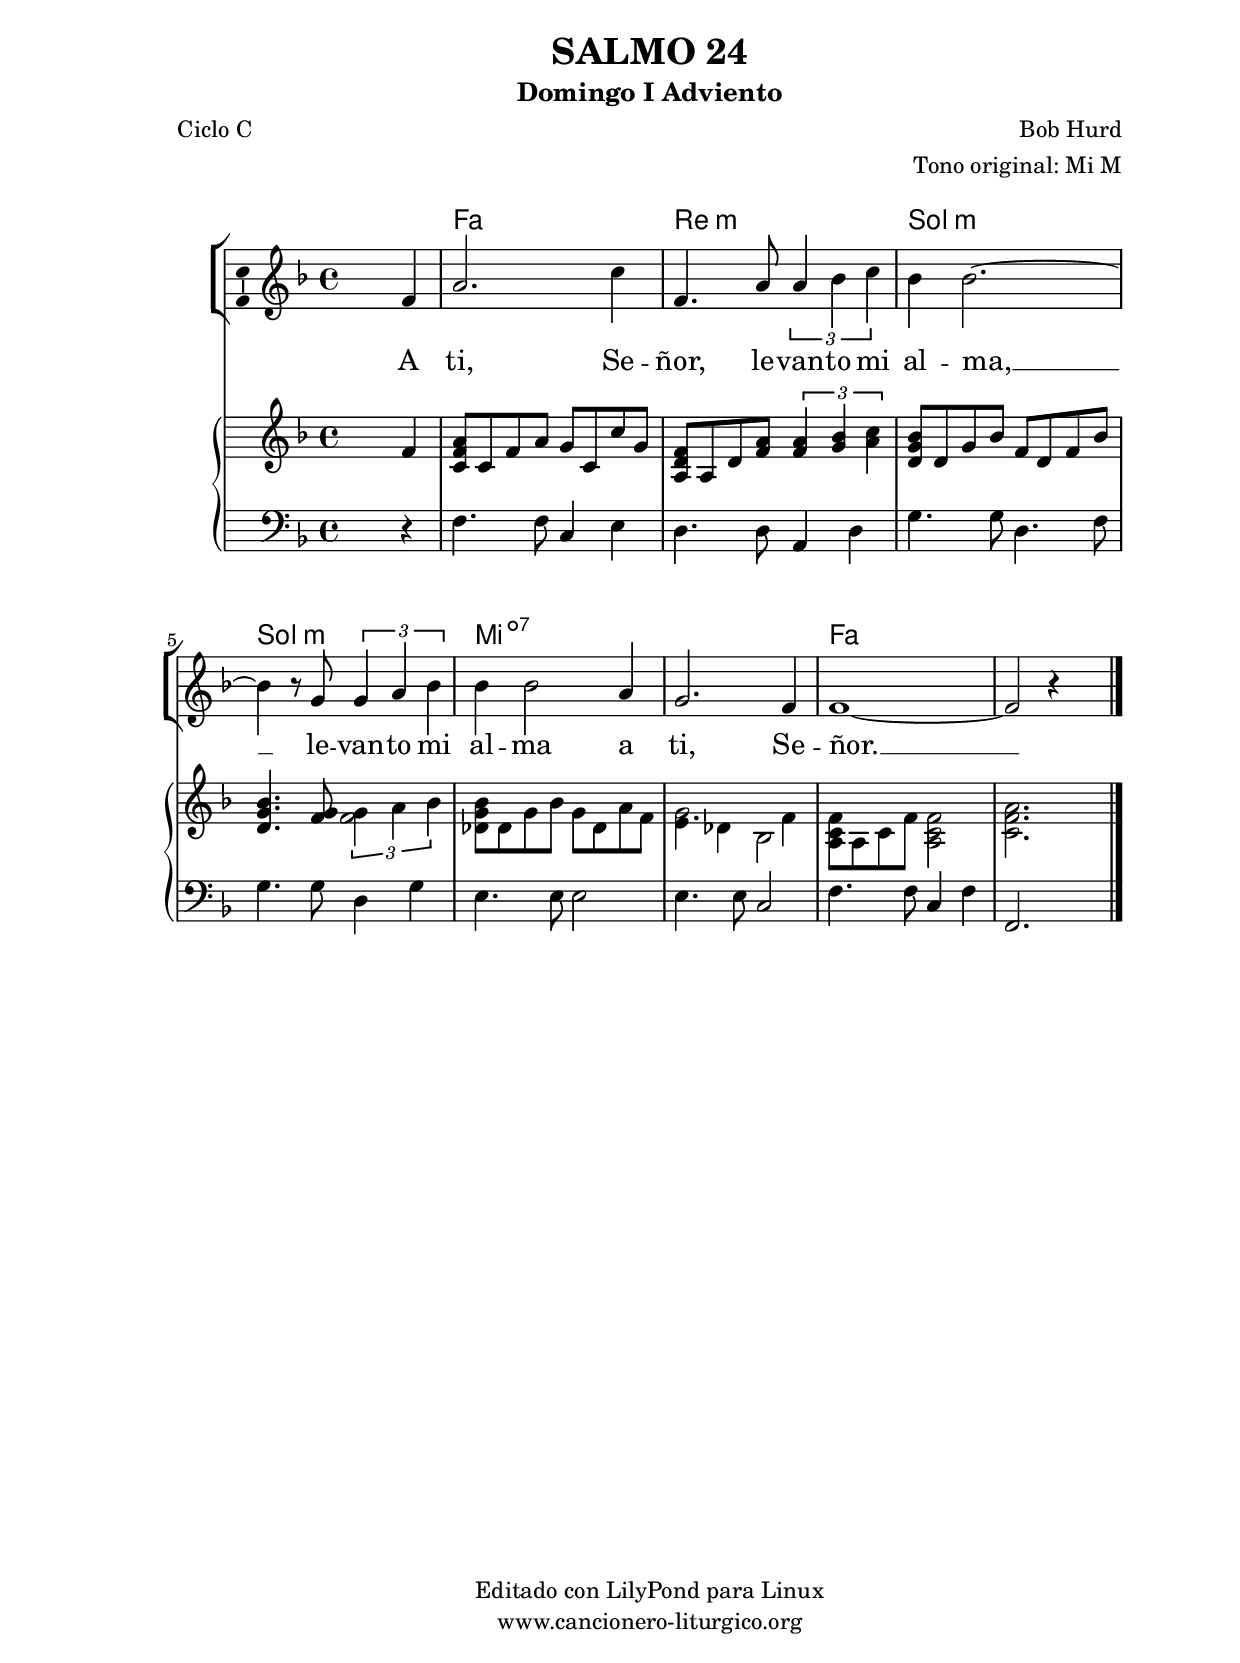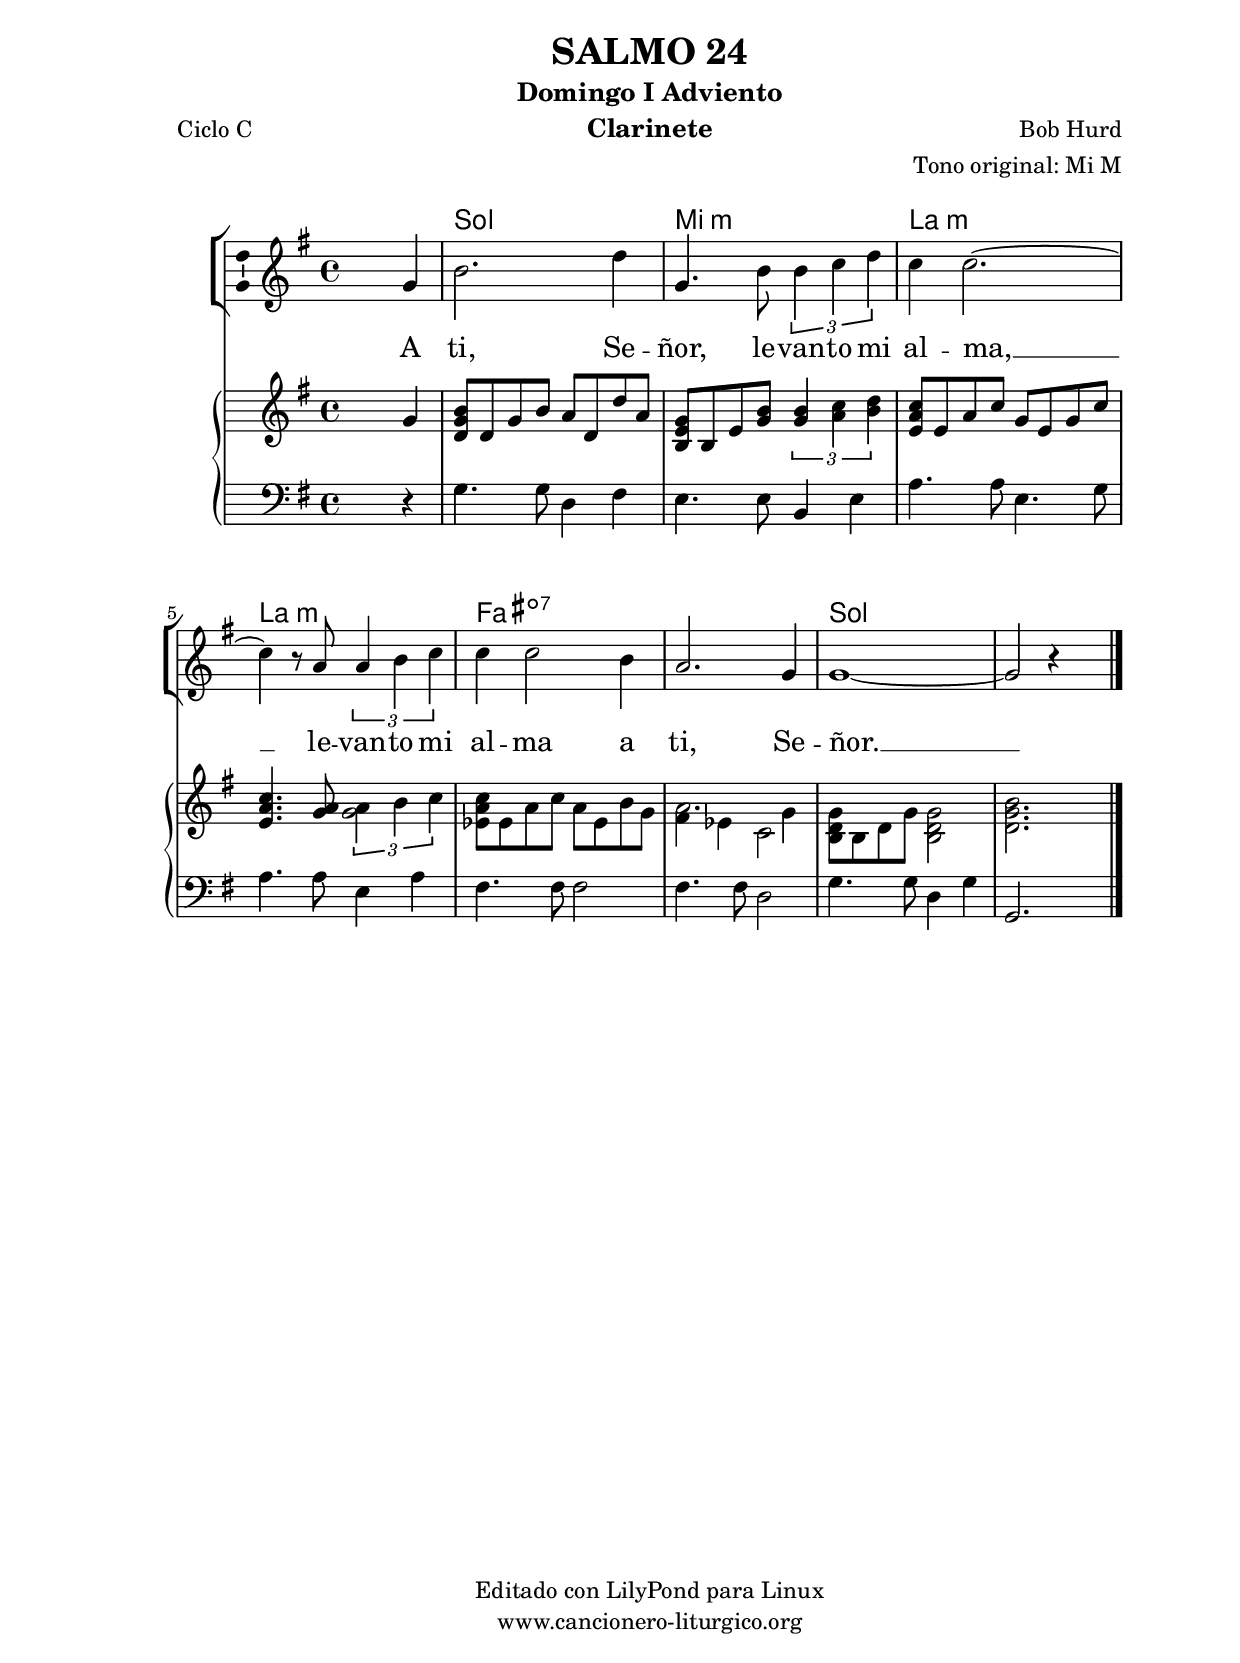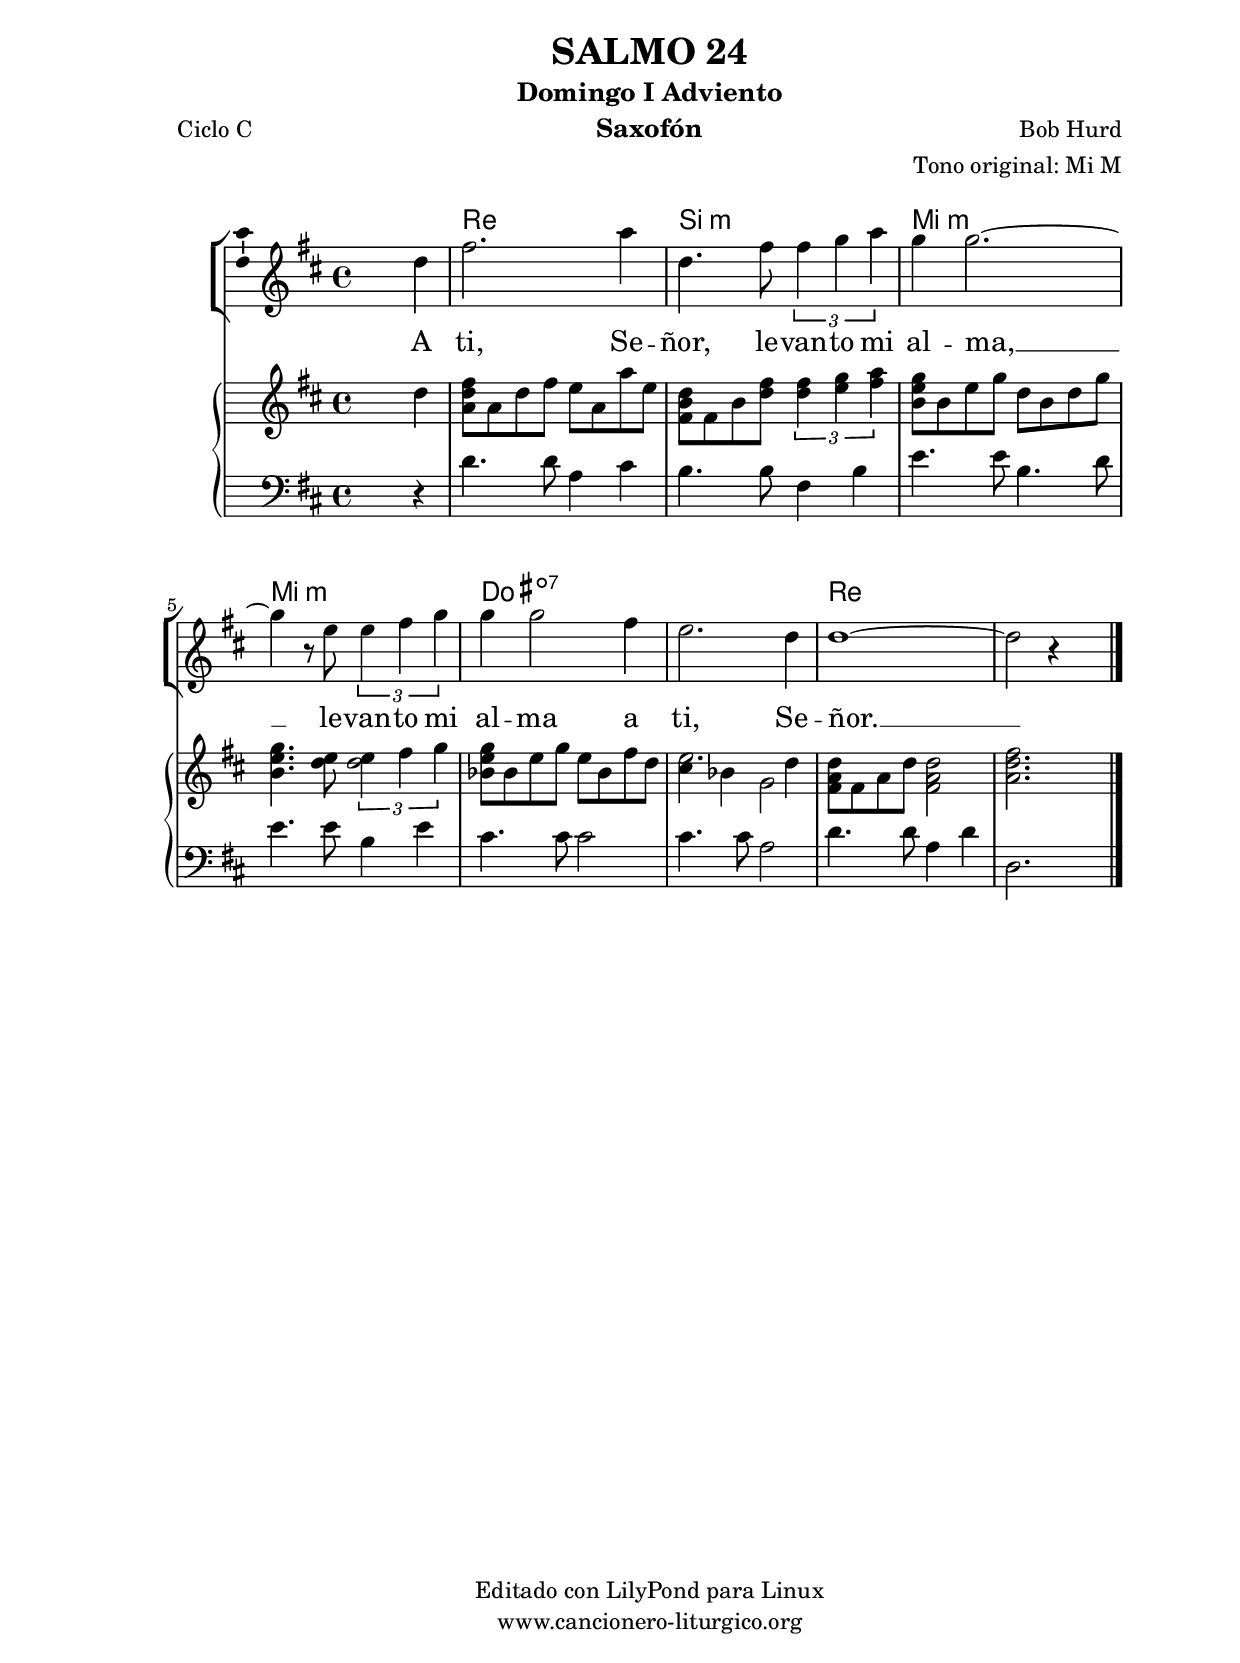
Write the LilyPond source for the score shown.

%
%para convertir .midi en .wav:
%timidity filename.midi -Ow -o finename.wav
%
%
%Para convertir de .wav a .mp3:
%lame -h -m j filename.wav
%
%
%para escuchar el midi:
%timidity nombrefichero.midi
%


%versión de lilypond para la que se ha escrito esta partitura:
\version "2.16.0"

	%Tamaño papel
	#(set-default-paper-size "a4")
	%Tamaño partitura
	#(set-global-staff-size 20)
	%No responde al pulsar sobre una nota
	#(ly:set-option 'point-and-click #f)

%parámetros del encabezamiento:
\header {
	title = "SALMO 24"
	subtitle = "Domingo I Adviento"
	composer = "Bob Hurd"
	poet = "Ciclo C"
	meter = ""
	arranger = "Tono original: Mi M"
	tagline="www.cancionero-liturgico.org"
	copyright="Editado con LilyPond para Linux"
	}

%parámetros asociados al papel:
\paper  {
	oddHeaderMarkup = \markup {\fill-line { \on-the-fly #not-first-page \fromproperty #'header:title \on-the-fly #not-first-page \fromproperty #'header:composer }}
	evenHeaderMarkup = \markup {\fill-line { \fromproperty #'header:composer \fromproperty #'header:title }}
	#(set-paper-size "a4")
	print-page-number = ##f
	first-page-number = 1
	print-first-page-number = ##f
%	head-separation = 3.0 \cm
	top-margin = 2.0 \cm
	bottom-margin = 0.5\cm
%%%	bottom-margin = -1.0\cm
	left-margin = 3.0 \cm
	line-width = 16.0 \cm 
	indent = 8\mm
	interscoreline = 2.\mm
	between-system-space = 15\mm
%	para que las partituras no llenen la hoja:
	ragged-bottom = ##t
%	idem para la última hoja:
	ragged-last-bottom = ##f
%	para que las partituras llenen el ancho del papel:
	ragged-last = ##f
	after-title-space = 2.5 \cm
%page-count=1
%system-count=8

	%Flexible Vertical Spacing
%	markup-markup-spacing =
%	#'((basic-distance . 15) (minimum-distance . 15) (padding . 3))
	markup-system-spacing =
	#'((basic-distance . 15) (minimum-distance . 15) (padding . 3))
	system-system-spacing =
	#'((basic-distance . 15) (minimum-distance . 15) (padding . 3))
	score-system-spacing =
	#'((basic-distance . 15) (minimum-distance . 15) (padding . 5))
%	top-system-spacing = % header
%	#'((basic-distance . 8) (minimum-distance . 0) (padding . 3))
%	top-markup-spacing =
%	#'((basic-distance . 20) (minimum-distance . 20) (padding . 3))
	last-bottom-spacing = % footer
	#'((basic-distance . 5) (minimum-distance . 5) (padding . 3))
%	score-markup-spacing =
%	#'((basic-distance . 16) (minimum-distance . 13) (padding . 3))

	}


%parámetros que afectan a toda la partitura:
global =  {
	%clave de sol (G):
	\clef G
	%armadura:
	\transpose e f
	\key e \major
	\tempo 4=108
	\set Score.tempoHideNote = ##t
	}


acordes = {
	\italianChords
	\chordmode {
	\transpose e f
{
s1 e1 cis:m fis:m fis:m dis:dim7 dis:dim7 e e
	}
	}
}


melodia = 
	\transpose e f
{
	\relative c'{
	\time 4/4

s2 s4 e4
gis2. b4
e,4. gis8 \times 2/3 {gis4 a b}
a4 a2.~
a4 r8 fis8 \times 2/3 {fis4 gis a}
a4 a2 gis4
fis2. e4
e1~
e2 r4 s4

	\bar "|."
	}
	}


melodiatres = 
	\transpose e f
{
	\relative c'{
	\time 4/4

s2 s4 e4
<b e gis>8 b e gis fis b, b' fis
<gis, cis e>8 gis cis <e gis> \times 2/3 {<e gis>4 <fis a> <gis b>}
<cis, fis a>8 cis fis a e cis e a
<cis, fis a>4. <e fis>8 <<{\voiceOne \times 2/3 {fis4 gis a}}{\voiceTwo e2}>>
<c fis a>8 c fis a fis c gis' e
<<{\voiceOne fis2. e4}{\voiceTwo dis4 c a2}>>
<gis b e>8 gis b e <gis, b e>2
<b e gis>2. s4

	\bar "|."
	}
	}

melodiacuatro = 
	\transpose e f
{
	\relative c{

%clave de fa (F):
\clef F

	\time 4/4

s2 s4 r4
e4. e8 b4 dis
cis4. cis8 gis4 cis
fis4. fis8 cis4. e8
fis4. fis8 cis4 fis
dis4. dis8 dis2
dis4. dis8 b2
e4. e8 b4 e
e,2. s4

	\bar "|."
	}
	}


texto = \lyricmode {
A ti, Se -- ñor, le -- van -- to mi al -- ma, __ le -- van -- to mi al -- ma a ti, Se -- ñor. __
	}


acordesStaff = \context ChordNames = acordesStaff <<
	\set chordChanges = ##t
	\acordes
	>>


vozStaff = \context Voice = vozStaff
\with {\consists "Ambitus_engraver"}
<<
%	\set Staff.instrumentName = ""
%	\set Staff.shortInstrumentName = ""
%	\set Staff.midiInstrument = #"clarinet"
%	\set Staff.midiInstrument = #"cello"
%	\set Staff.midiInstrument = #"flute"
	\set Staff.midiInstrument = #"electric guitar (jazz)"
%	\set Staff.midiInstrument = #"english horn"
%	\set Staff.midiInstrument = #"violin"
%	\set Staff.midiInstrument = #"glockenspiel"
	\set Staff.midiMinimumVolume = #0.7
	\set Staff.midiMaximumVolume = #0.9
	\global
	\melodia
	>>

voztresStaff = \context Voice = voztresStaff
<<
	\override Staff.StaffSymbol #'staff-space = #(magstep -0.35)
	\set Staff.midiInstrument = #"violin"
	\set Staff.midiMinimumVolume = #0.7
	\set Staff.midiMaximumVolume = #0.9
	\global
	\relative c' \melodiatres
	>>

vozcuatroStaff = \context Voice = vozcuatroStaff
<<
	\override Staff.StaffSymbol #'staff-space = #(magstep -0.35)
	\set Staff.midiInstrument = #"violin"
	\set Staff.midiMinimumVolume = #0.7
	\set Staff.midiMaximumVolume = #0.9
	\global
	\relative c' \melodiacuatro
	>>


textoStaff = \context Lyrics = textoStaff <<
	\lyricsto vozStaff \texto
	>>

\book {
	\score {
<<
		\context ChoirStaff {
			\override StaffGroup.SystemStartBracket #'collapse-height = #1
			\override Score.SystemStartBar #'collapse-height = #1
			<<
			\acordesStaff
			\vozStaff
			\textoStaff
			>>
			}
		\context PianoStaff {
			<<
			\voztresStaff
			\vozcuatroStaff
			>>
			}
>>
		\layout {
	    		\context {
				\Lyrics
				\override LyricText #'font-size = #2
				}
	   		 \context {
				\Score
				%fontSize = #3
				\override StaffSymbol #'staff-space = #(magstep +3)
				%\override Beam #'thickness = #0.55
				%\override SpacingSpanner #'spacing-increment = #1.0
				%\override Slur #'height-limit = #1.5
				}
			}
		}
	\score {
		\unfoldRepeats
		\context ChoirStaff {
			<<
			\acordesStaff
			\vozStaff
			\voztresStaff
			\vozcuatroStaff
			>>
			}
		\midi {
	  		\context {
	  			\Score
				tempoWholesPerMinute = #(ly:make-moment 70 4)
				}
			}
		}
	}

%Partitura para clarinete
#(define output-suffix "C")
\book {
	\header{
		instrument = "Clarinete"
		}
	\score {
\transpose c d
<<
		\context ChoirStaff {
			\override StaffGroup.SystemStartBracket #'collapse-height = #1
			\override Score.SystemStartBar #'collapse-height = #1
			<<
			\acordesStaff
			\vozStaff
			\textoStaff
			>>
			}
		\context PianoStaff {
			<<
			\voztresStaff
			\vozcuatroStaff
			>>
			}
>>
		\layout {
	    		\context {
				\Lyrics
				\override LyricText #'font-size = #2
				}
	   		 \context {
				\Score
				%fontSize = #3
				\override StaffSymbol #'staff-space = #(magstep +3)
				%\override Beam #'thickness = #0.55
				%\override SpacingSpanner #'spacing-increment = #1.0
				%\override Slur #'height-limit = #1.5
				}
			}
		}
	}

%Partitura para saxofón
#(define output-suffix "S")
\book {
	\header{
		instrument = "Saxofón"
		}
	\score {
\transpose c a
<<
		\context ChoirStaff {
			\override StaffGroup.SystemStartBracket #'collapse-height = #1
			\override Score.SystemStartBar #'collapse-height = #1
			<<
			\acordesStaff
			\vozStaff
			\textoStaff
			>>
			}
		\context PianoStaff {
			<<
			\voztresStaff
			\vozcuatroStaff
			>>
			}
>>
		\layout {
	    		\context {
				\Lyrics
				\override LyricText #'font-size = #2
				}
	   		 \context {
				\Score
				%fontSize = #3
				\override StaffSymbol #'staff-space = #(magstep +3)
				%\override Beam #'thickness = #0.55
				%\override SpacingSpanner #'spacing-increment = #1.0
				%\override Slur #'height-limit = #1.5
				}
			}
		}
	}

